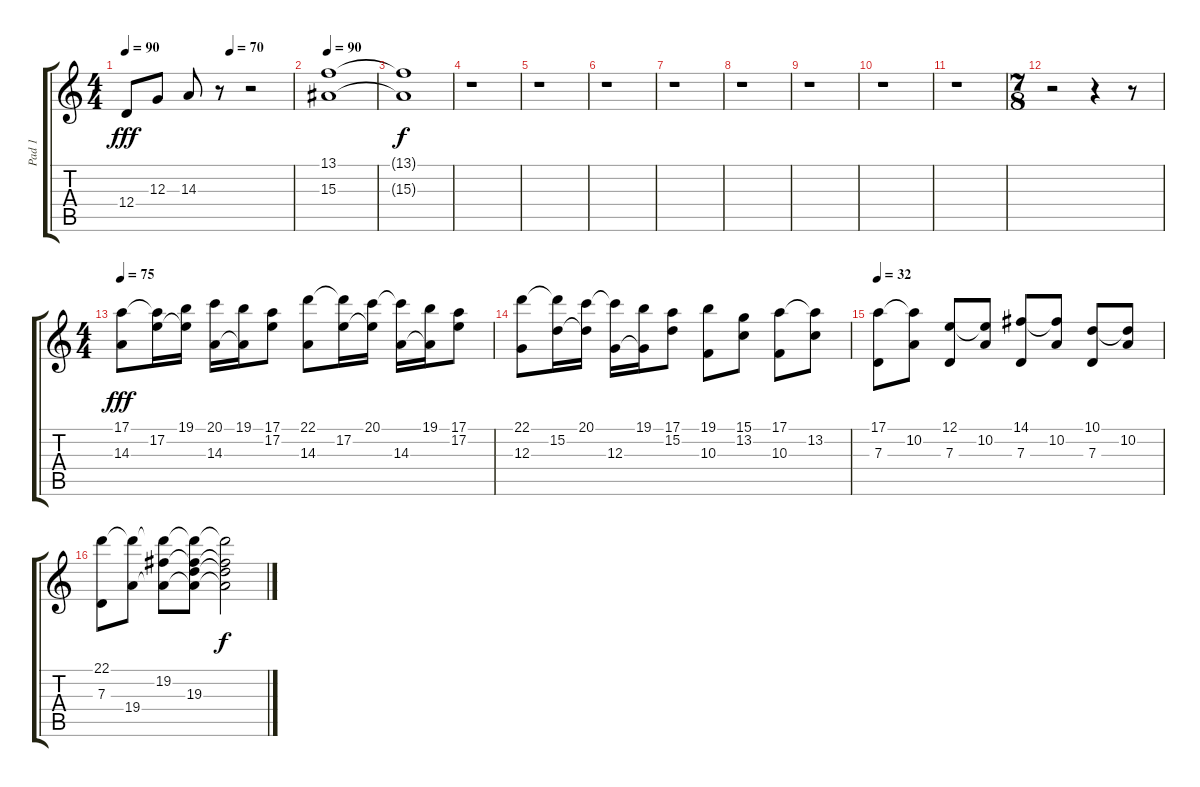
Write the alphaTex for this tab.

\track ("Pad 1" "Pad 1") {instrument pad7halo}
\staff {score tabs}
\tuning (E4 B3 G3 D3 A2 E2) {hide}
\ts (4 4)
\tempo 90
\tempo (70 0.625)
\clef g2
\ks c
12.4.8{dy fff} 12.3.8 14.3.8 r.8 r.2 |
\tempo 90
(13.1 15.3).1 |
(13.1{t} 15.3{t}).1{dy f} |
r.1 |
r.1 |
r.1 |
r.1 |
r.1 |
r.1 |
r.1 |
r.1 |
\ts (7 8)
r.2 r.4 r.8 |
\ts (4 4)
\tempo 75
(17.1 14.3).8{dy fff} (17.1{t} 17.2).16 (19.1 17.2{t}).16 (20.1 14.3).16 (19.1 14.3{t}).16 (17.1 17.2).8 (22.1 14.3).8 (22.1{t} 17.2).16 (20.1 17.2{t}).16 (20.1{t} 14.3).16 (19.1 14.3{t}).16 (17.1 17.2).8 |
(22.1 12.3).8 (22.1{t} 15.2).16 (20.1 15.2{t}).16 (20.1{t} 12.3).16 (19.1 12.3{t}).16 (17.1 15.2).8 (19.1 10.3).8 (15.1 13.2).8 (17.1 10.3).8 (17.1{t} 13.2).8 |
\tempo 32
(17.1 7.3).8 (17.1{t} 10.2).8 (12.1 7.3).8 (12.1{t} 10.2).8 (14.1 7.3).8 (14.1{t} 10.2).8 (10.1 7.3).8 (10.1{t} 10.2).8 |
(22.1 7.3).8 (22.1{t} 19.4).8 (22.1{t} 19.2 19.4{t}).8 (22.1{t} 19.2{t} 19.3 19.4{t}).8 (22.1{t} 19.2{t} 19.3{t} 19.4{t}).2{dy f}
